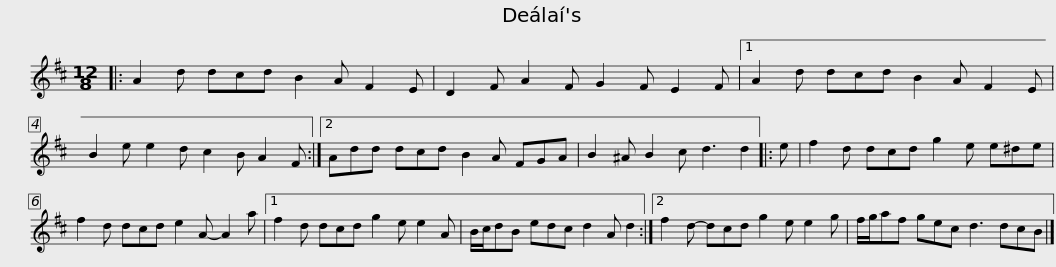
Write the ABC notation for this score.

X:1
L:1/8
M:12/8
I:linebreak $
K:D
V:1 treble
V:1
|: A2 d dcd B2 A F2 E | D2 F A2 F G2 F E2 F |1 A2 d dcd B2 A F2 E | B2 e e2 d c2 B A2 F :|2$ Add dcd B2 A FGA | %5
 B2 ^A B2 c d3 d2 |: e | f2 d dcd g2 e e^de | f2 d dcd e2 A- A2 a |1$ f2 d dcd g2 e e2 A | %10
 B/c/dB edc d2 A d2 :|2 f2 d- dcd g2 e e2 g | f/g/af gec d3 dcB |] %13
